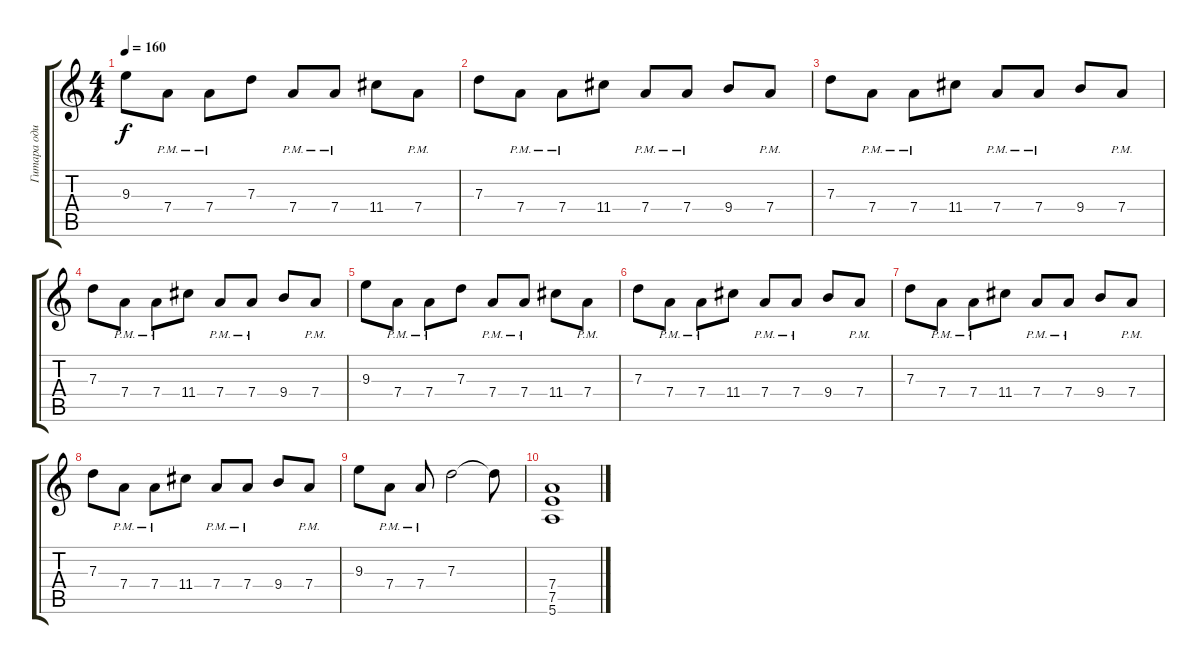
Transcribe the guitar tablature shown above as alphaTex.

\track ("Гитара один" "Гитара оди") {instrument distortionguitar}
\staff {score tabs}
\tuning (E4 B3 G3 D3 A2 E2) {hide}
\ts (4 4)
\tempo 160
\clef g2
\ks c
9.3.8{dy f} 7.4{pm}.8 7.4{pm}.8 7.3.8 7.4{pm}.8 7.4{pm}.8 11.4.8 7.4{pm}.8 |
7.3.8 7.4{pm}.8 7.4{pm}.8 11.4.8 7.4{pm}.8 7.4{pm}.8 9.4.8 7.4{pm}.8 |
7.3.8 7.4{pm}.8 7.4{pm}.8 11.4.8 7.4{pm}.8 7.4{pm}.8 9.4.8 7.4{pm}.8 |
7.3.8 7.4{pm}.8 7.4{pm}.8 11.4.8 7.4{pm}.8 7.4{pm}.8 9.4.8 7.4{pm}.8 |
9.3.8 7.4{pm}.8 7.4{pm}.8 7.3.8 7.4{pm}.8 7.4{pm}.8 11.4.8 7.4{pm}.8 |
7.3.8 7.4{pm}.8 7.4{pm}.8 11.4.8 7.4{pm}.8 7.4{pm}.8 9.4.8 7.4{pm}.8 |
7.3.8 7.4{pm}.8 7.4{pm}.8 11.4.8 7.4{pm}.8 7.4{pm}.8 9.4.8 7.4{pm}.8 |
7.3.8 7.4{pm}.8 7.4{pm}.8 11.4.8 7.4{pm}.8 7.4{pm}.8 9.4.8 7.4{pm}.8 |
9.3.8 7.4{pm}.8 7.4{pm}.8 7.3.2 7.3{t}.8 |
(7.4 7.5 5.6).1
